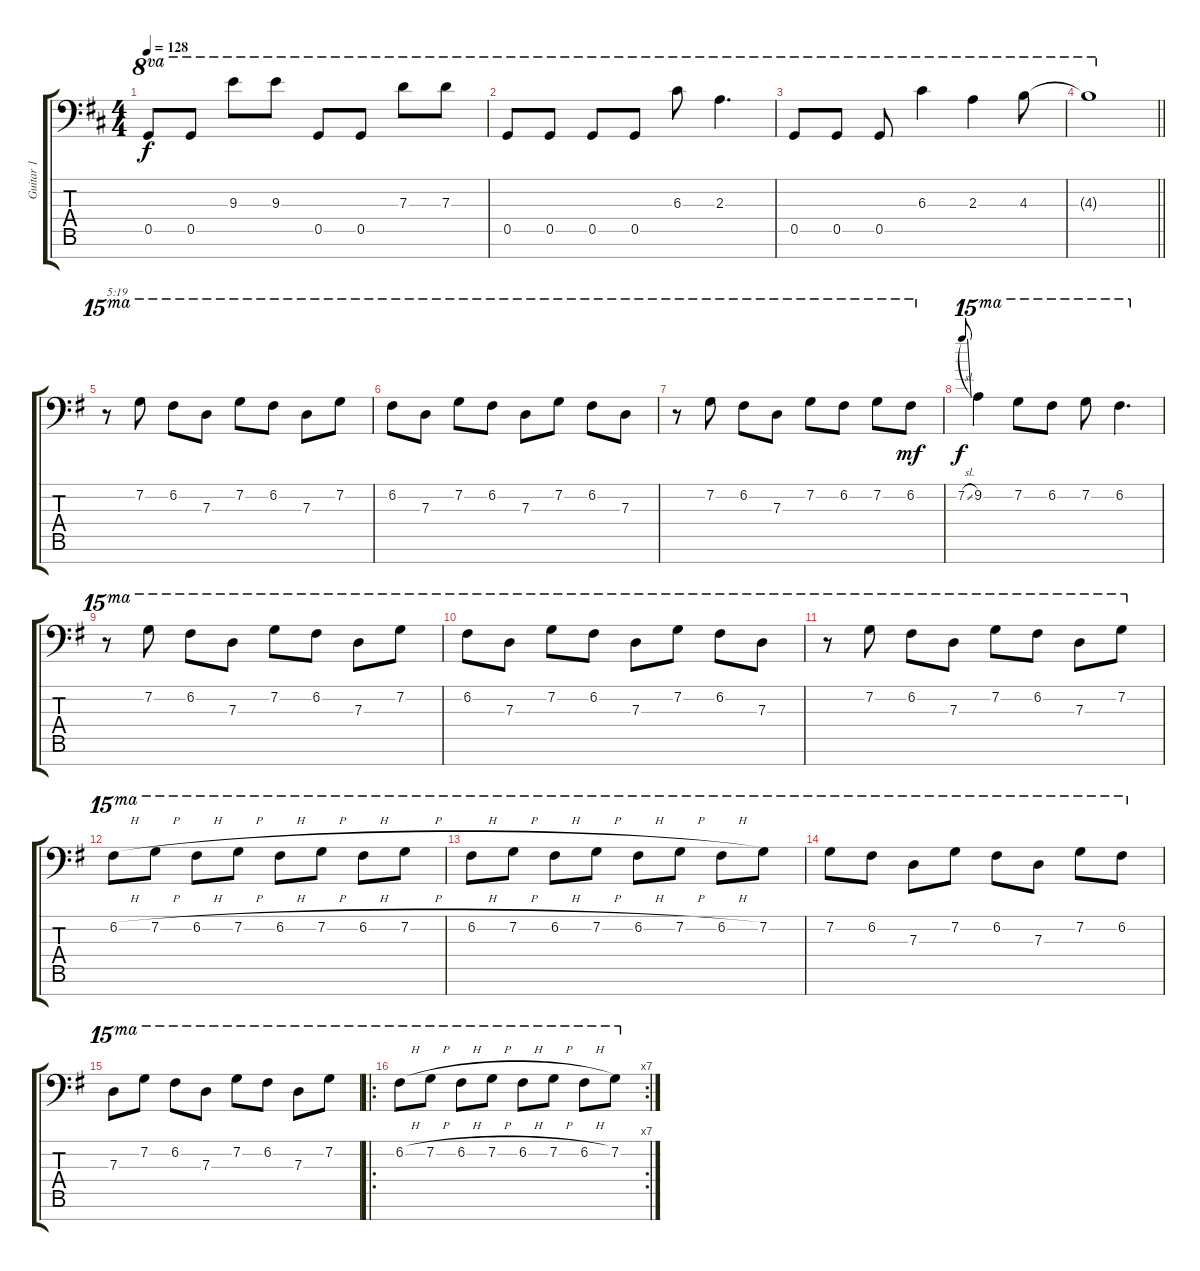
\track ("Guitar 1" "Guitar 1") {instrument distortionguitar}
\staff {score tabs}
\tuning (E4 C4 G3 C3 G2 C2 G1) {hide}
\ts (4 4)
\tempo 128
\clef f4
\ks bminor
0.5.8{ot 8va dy f} 0.5.8{ot 8va} 9.3.8{ot 8va} 9.3.8{ot 8va} 0.5.8{ot 8va} 0.5.8{ot 8va} 7.3.8{ot 8va} 7.3.8{ot 8va} |
0.5.8{ot 8va} 0.5.8{ot 8va} 0.5.8{ot 8va} 0.5.8{ot 8va} 6.3.8{ot 8va} 2.3.4{d ot 8va} |
0.5.8{ot 8va} 0.5.8{ot 8va} 0.5.8{ot 8va} 6.3.4{ot 8va} 2.3.4{ot 8va} 4.3.8{ot 8va} |
\barLineRight lightlight
4.3{t}.1{ot 8va} |
\ks eminor
r.8{ot 15ma txt "5:19"} 7.2.8{ot 15ma} 6.2.8{ot 15ma} 7.3.8{ot 15ma} 7.2.8{ot 15ma} 6.2.8{ot 15ma} 7.3.8{ot 15ma} 7.2.8{ot 15ma} |
6.2.8{ot 15ma} 7.3.8{ot 15ma} 7.2.8{ot 15ma} 6.2.8{ot 15ma} 7.3.8{ot 15ma} 7.2.8{ot 15ma} 6.2.8{ot 15ma} 7.3.8{ot 15ma} |
r.8{ot 15ma} 7.2.8{ot 15ma} 6.2.8{ot 15ma} 7.3.8{ot 15ma} 7.2.8{ot 15ma} 6.2.8{ot 15ma} 7.2.8{ot 15ma} 6.2.8{ot 15ma dy mf} |
7.2{sl}.8{gr onbeat dy f} 9.2.4{ot 15ma} 7.2.8{ot 15ma} 6.2.8{ot 15ma} 7.2.8{ot 15ma} 6.2.4{d ot 15ma} |
r.8{ot 15ma} 7.2.8{ot 15ma} 6.2.8{ot 15ma} 7.3.8{ot 15ma} 7.2.8{ot 15ma} 6.2.8{ot 15ma} 7.3.8{ot 15ma} 7.2.8{ot 15ma} |
6.2.8{ot 15ma} 7.3.8{ot 15ma} 7.2.8{ot 15ma} 6.2.8{ot 15ma} 7.3.8{ot 15ma} 7.2.8{ot 15ma} 6.2.8{ot 15ma} 7.3.8{ot 15ma} |
r.8{ot 15ma} 7.2.8{ot 15ma} 6.2.8{ot 15ma} 7.3.8{ot 15ma} 7.2.8{ot 15ma} 6.2.8{ot 15ma} 7.3.8{ot 15ma} 7.2.8{ot 15ma} |
6.2{h}.8{ot 15ma} 7.2{h}.8{ot 15ma} 6.2{h}.8{ot 15ma} 7.2{h}.8{ot 15ma} 6.2{h}.8{ot 15ma} 7.2{h}.8{ot 15ma} 6.2{h}.8{ot 15ma} 7.2{h}.8{ot 15ma} |
6.2{h}.8{ot 15ma} 7.2{h}.8{ot 15ma} 6.2{h}.8{ot 15ma} 7.2{h}.8{ot 15ma} 6.2{h}.8{ot 15ma} 7.2{h}.8{ot 15ma} 6.2{h}.8{ot 15ma} 7.2.8{ot 15ma} |
7.2.8{ot 15ma} 6.2.8{ot 15ma} 7.3.8{ot 15ma} 7.2.8{ot 15ma} 6.2.8{ot 15ma} 7.3.8{ot 15ma} 7.2.8{ot 15ma} 6.2.8{ot 15ma} |
7.3.8{ot 15ma} 7.2.8{ot 15ma} 6.2.8{ot 15ma} 7.3.8{ot 15ma} 7.2.8{ot 15ma} 6.2.8{ot 15ma} 7.3.8{ot 15ma} 7.2.8{ot 15ma} |
\ro
\rc 7
6.2{h}.8{ot 15ma} 7.2{h}.8{ot 15ma} 6.2{h}.8{ot 15ma} 7.2{h}.8{ot 15ma} 6.2{h}.8{ot 15ma} 7.2{h}.8{ot 15ma} 6.2{h}.8{ot 15ma} 7.2.8{ot 15ma}
